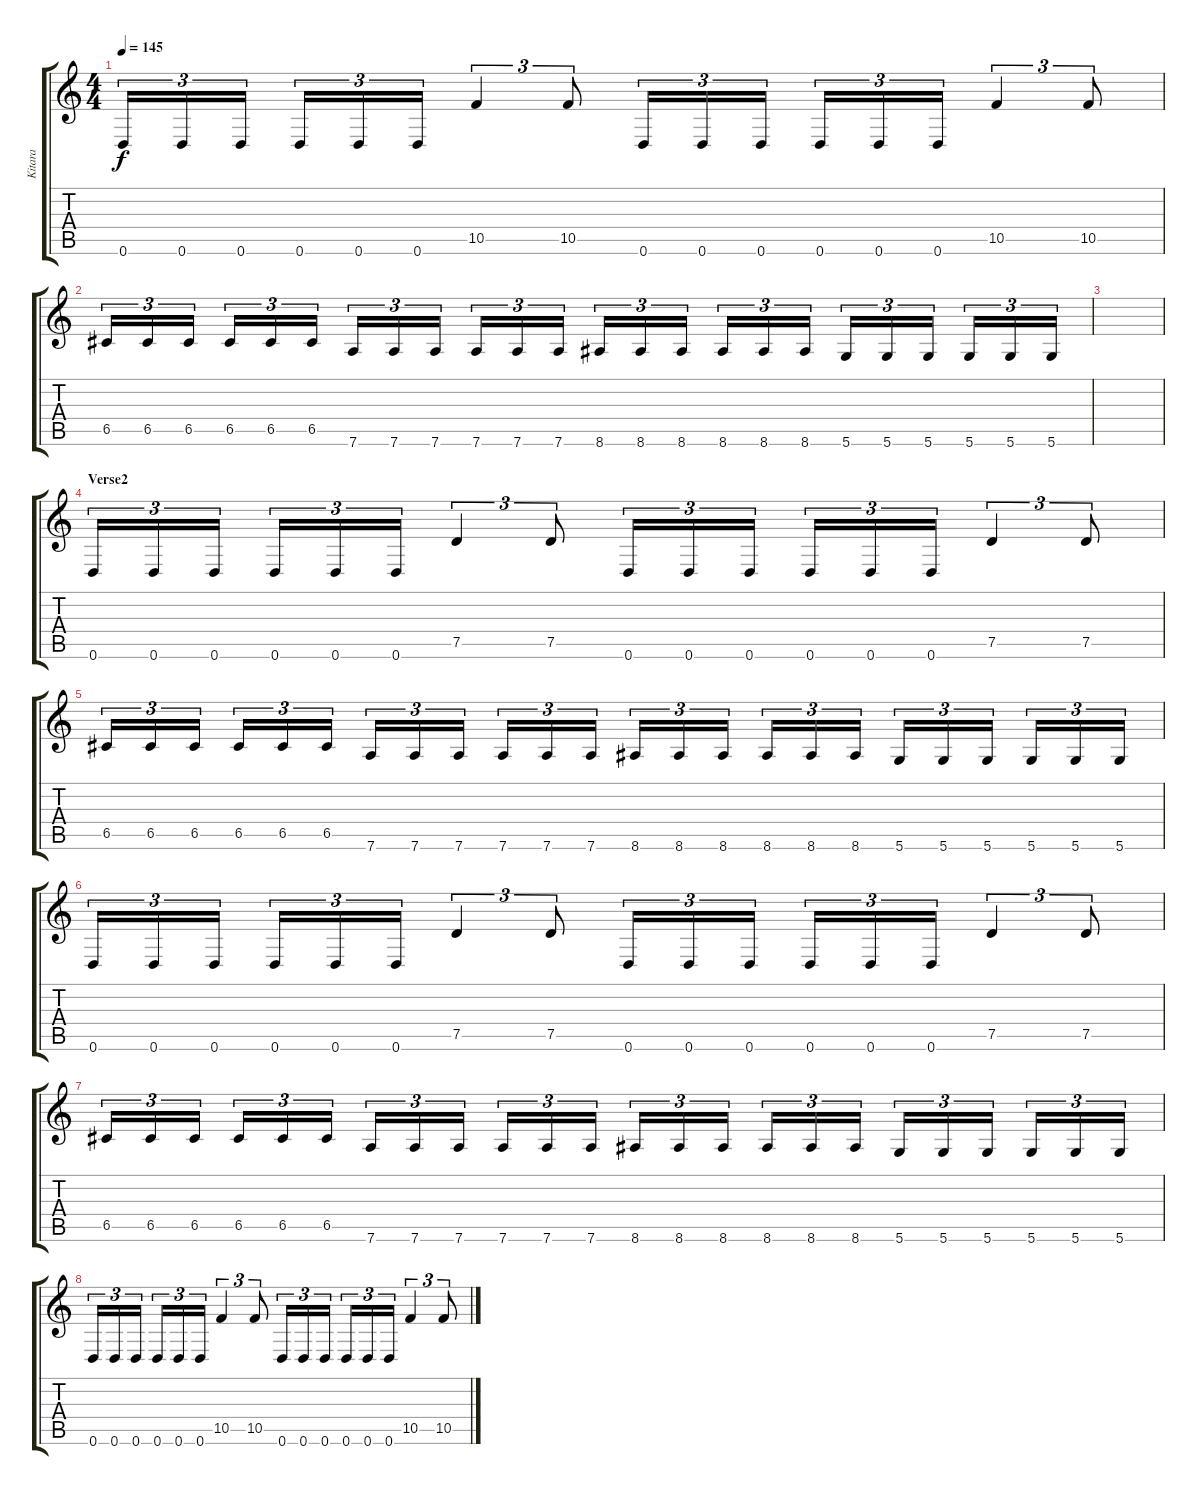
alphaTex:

\track ("Kitara" "Kitara") {instrument distortionguitar}
\staff {score tabs}
\tuning (D4 A3 F3 C3 G2 D2) {hide}
\ts (4 4)
\tempo 145
\clef g2
\ks c
0.6.16{tu (3 2) dy f} 0.6.16{tu (3 2)} 0.6.16{tu (3 2)} 0.6.16{tu (3 2)} 0.6.16{tu (3 2)} 0.6.16{tu (3 2)} 10.5.4{tu (3 2)} 10.5.8{tu (3 2)} 0.6.16{tu (3 2)} 0.6.16{tu (3 2)} 0.6.16{tu (3 2)} 0.6.16{tu (3 2)} 0.6.16{tu (3 2)} 0.6.16{tu (3 2)} 10.5.4{tu (3 2)} 10.5.8{tu (3 2)} |
6.5.16{tu (3 2)} 6.5.16{tu (3 2)} 6.5.16{tu (3 2)} 6.5.16{tu (3 2)} 6.5.16{tu (3 2)} 6.5.16{tu (3 2)} 7.6.16{tu (3 2)} 7.6.16{tu (3 2)} 7.6.16{tu (3 2)} 7.6.16{tu (3 2)} 7.6.16{tu (3 2)} 7.6.16{tu (3 2)} 8.6.16{tu (3 2)} 8.6.16{tu (3 2)} 8.6.16{tu (3 2)} 8.6.16{tu (3 2)} 8.6.16{tu (3 2)} 8.6.16{tu (3 2)} 5.6.16{tu (3 2)} 5.6.16{tu (3 2)} 5.6.16{tu (3 2)} 5.6.16{tu (3 2)} 5.6.16{tu (3 2)} 5.6.16{tu (3 2)} |
|
\section ("" "Verse2")
0.6.16{tu (3 2)} 0.6.16{tu (3 2)} 0.6.16{tu (3 2)} 0.6.16{tu (3 2)} 0.6.16{tu (3 2)} 0.6.16{tu (3 2)} 7.5.4{tu (3 2)} 7.5.8{tu (3 2)} 0.6.16{tu (3 2)} 0.6.16{tu (3 2)} 0.6.16{tu (3 2)} 0.6.16{tu (3 2)} 0.6.16{tu (3 2)} 0.6.16{tu (3 2)} 7.5.4{tu (3 2)} 7.5.8{tu (3 2)} |
6.5.16{tu (3 2)} 6.5.16{tu (3 2)} 6.5.16{tu (3 2)} 6.5.16{tu (3 2)} 6.5.16{tu (3 2)} 6.5.16{tu (3 2)} 7.6.16{tu (3 2)} 7.6.16{tu (3 2)} 7.6.16{tu (3 2)} 7.6.16{tu (3 2)} 7.6.16{tu (3 2)} 7.6.16{tu (3 2)} 8.6.16{tu (3 2)} 8.6.16{tu (3 2)} 8.6.16{tu (3 2)} 8.6.16{tu (3 2)} 8.6.16{tu (3 2)} 8.6.16{tu (3 2)} 5.6.16{tu (3 2)} 5.6.16{tu (3 2)} 5.6.16{tu (3 2)} 5.6.16{tu (3 2)} 5.6.16{tu (3 2)} 5.6.16{tu (3 2)} |
0.6.16{tu (3 2)} 0.6.16{tu (3 2)} 0.6.16{tu (3 2)} 0.6.16{tu (3 2)} 0.6.16{tu (3 2)} 0.6.16{tu (3 2)} 7.5.4{tu (3 2)} 7.5.8{tu (3 2)} 0.6.16{tu (3 2)} 0.6.16{tu (3 2)} 0.6.16{tu (3 2)} 0.6.16{tu (3 2)} 0.6.16{tu (3 2)} 0.6.16{tu (3 2)} 7.5.4{tu (3 2)} 7.5.8{tu (3 2)} |
6.5.16{tu (3 2)} 6.5.16{tu (3 2)} 6.5.16{tu (3 2)} 6.5.16{tu (3 2)} 6.5.16{tu (3 2)} 6.5.16{tu (3 2)} 7.6.16{tu (3 2)} 7.6.16{tu (3 2)} 7.6.16{tu (3 2)} 7.6.16{tu (3 2)} 7.6.16{tu (3 2)} 7.6.16{tu (3 2)} 8.6.16{tu (3 2)} 8.6.16{tu (3 2)} 8.6.16{tu (3 2)} 8.6.16{tu (3 2)} 8.6.16{tu (3 2)} 8.6.16{tu (3 2)} 5.6.16{tu (3 2)} 5.6.16{tu (3 2)} 5.6.16{tu (3 2)} 5.6.16{tu (3 2)} 5.6.16{tu (3 2)} 5.6.16{tu (3 2)} |
0.6.16{tu (3 2)} 0.6.16{tu (3 2)} 0.6.16{tu (3 2)} 0.6.16{tu (3 2)} 0.6.16{tu (3 2)} 0.6.16{tu (3 2)} 10.5.4{tu (3 2)} 10.5.8{tu (3 2)} 0.6.16{tu (3 2)} 0.6.16{tu (3 2)} 0.6.16{tu (3 2)} 0.6.16{tu (3 2)} 0.6.16{tu (3 2)} 0.6.16{tu (3 2)} 10.5.4{tu (3 2)} 10.5.8{tu (3 2)}
